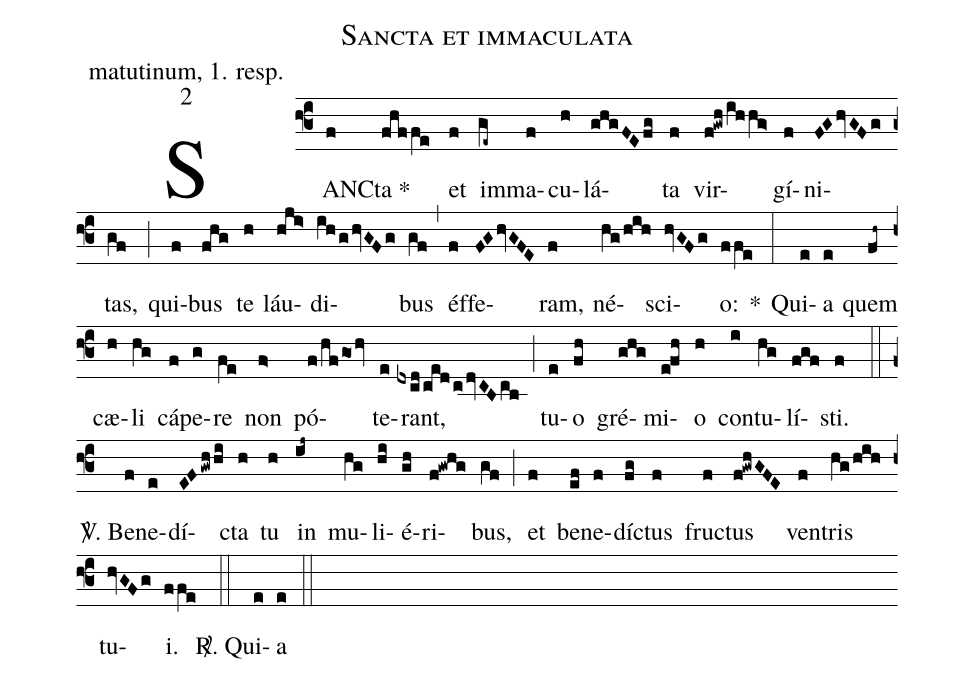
name: Sancta et immaculata;
office-part: matutinum, 1. resp.;
mode: 2;
%%
(f3)
SANC(f)ta *(fhf/fe) et(f) im(ge~)ma(f)cu(h)lá(ghgFEfg)ta(f)
vir(f!gwh/ih/hg>)gí(f)ni(FGhvGFg)tas,(gf) (;)
qui(f)bus(fhg) te(h) láu(hji>)di(ihghvGFg)bus(gf) (,)
éf(f)fe(FGhvGFE)ram,(f) né(hg/hih)sci(hvGFg)o:(f/fe) *(:)
Qui(e)a(e) quem(fh~) cæ(h)li(hg) cá(f)pe(g)re(fe)
non(f>) pó(f/hf/gohv)te(e)rant,(dxcd/cedc/dvCBcb) (;)
tu(e)o(fh) gré(ghg)mi(efh)o(h) con(i)tu(hg)lí(fgf)sti.(f) (::)

<sp>V/</sp>.
Be(f)ne(e)dí(EFgwh/hi)cta(h) tu(h) in(ij~) mu(hg)li(hi)é(gh)ri(f!gwhg)bus,(gf) (;)
et(f) be(ef)ne(f)díc(fg)tus(f) fruc(f)tus(f!gwhGFE)
ven(f)tris(hg/hih) tu(hvGFg)i.(f/fe) (::)

<sp>R/</sp>.
Qui(e)a(e) (::)
